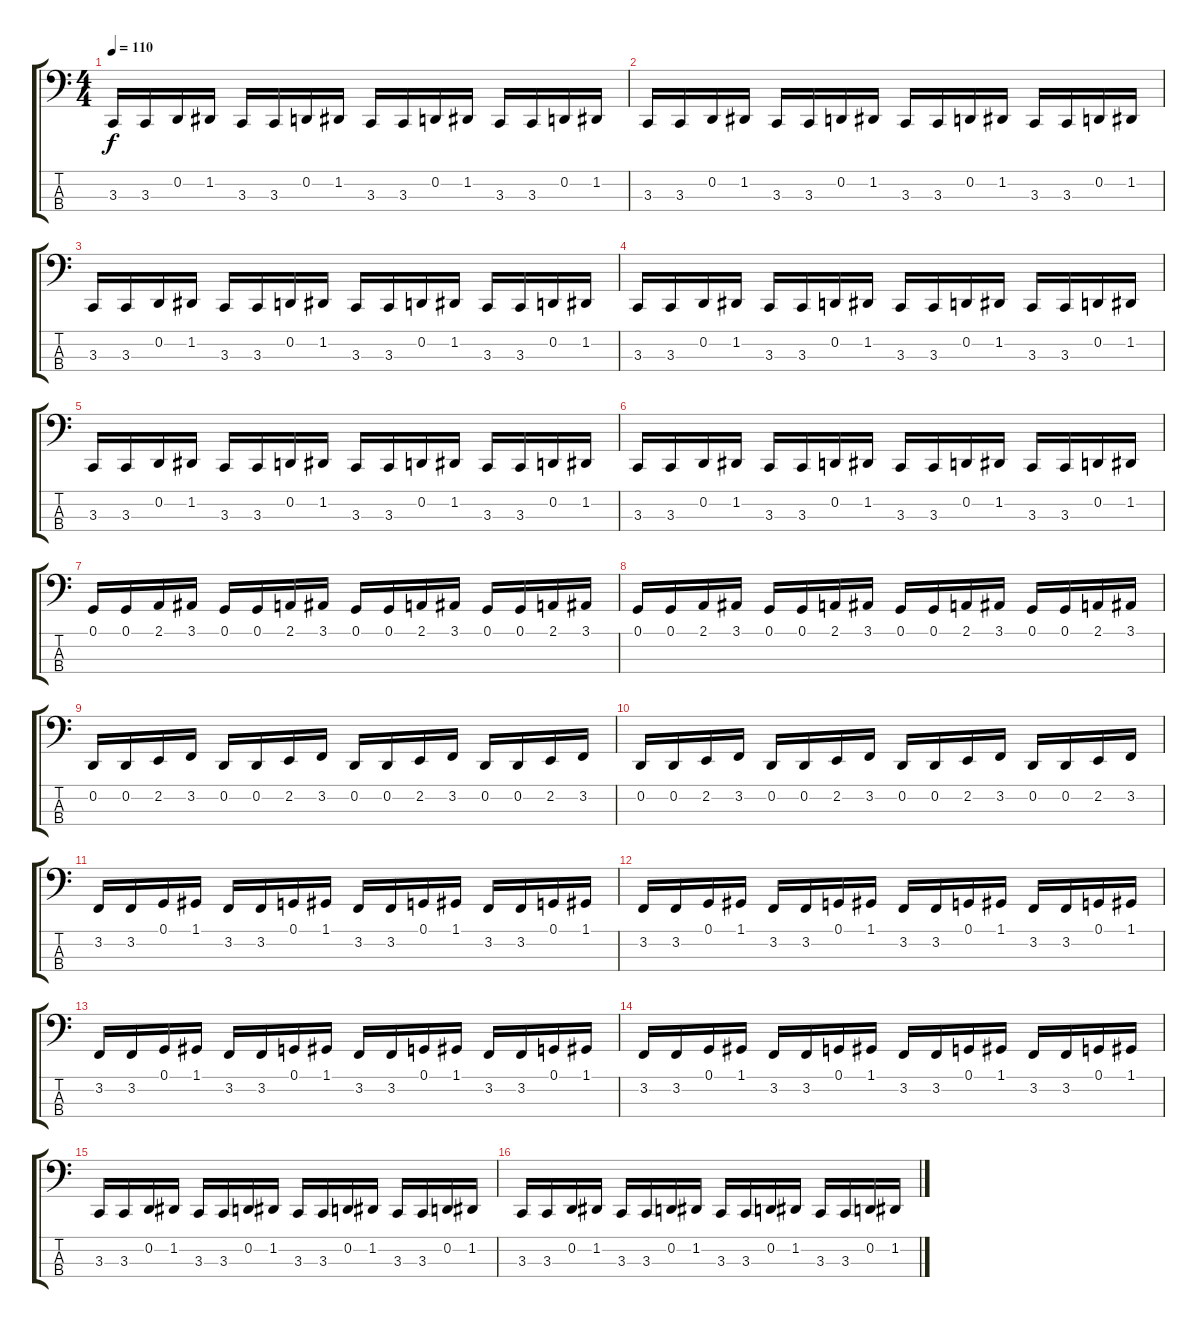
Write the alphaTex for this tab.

\track "" {instrument lead2sawtooth}
\staff {score tabs}
\tuning (G2 D2 A1 E1) {hide}
\ts (4 4)
\tempo 110
\clef f4
\ks c
3.3.16{dy f} 3.3.16 0.2.16 1.2.16 3.3.16 3.3.16 0.2.16 1.2.16 3.3.16 3.3.16 0.2.16 1.2.16 3.3.16 3.3.16 0.2.16 1.2.16 |
3.3.16 3.3.16 0.2.16 1.2.16 3.3.16 3.3.16 0.2.16 1.2.16 3.3.16 3.3.16 0.2.16 1.2.16 3.3.16 3.3.16 0.2.16 1.2.16 |
3.3.16 3.3.16 0.2.16 1.2.16 3.3.16 3.3.16 0.2.16 1.2.16 3.3.16 3.3.16 0.2.16 1.2.16 3.3.16 3.3.16 0.2.16 1.2.16 |
3.3.16 3.3.16 0.2.16 1.2.16 3.3.16 3.3.16 0.2.16 1.2.16 3.3.16 3.3.16 0.2.16 1.2.16 3.3.16 3.3.16 0.2.16 1.2.16 |
3.3.16 3.3.16 0.2.16 1.2.16 3.3.16 3.3.16 0.2.16 1.2.16 3.3.16 3.3.16 0.2.16 1.2.16 3.3.16 3.3.16 0.2.16 1.2.16 |
3.3.16 3.3.16 0.2.16 1.2.16 3.3.16 3.3.16 0.2.16 1.2.16 3.3.16 3.3.16 0.2.16 1.2.16 3.3.16 3.3.16 0.2.16 1.2.16 |
0.1.16 0.1.16 2.1.16 3.1.16 0.1.16 0.1.16 2.1.16 3.1.16 0.1.16 0.1.16 2.1.16 3.1.16 0.1.16 0.1.16 2.1.16 3.1.16 |
0.1.16 0.1.16 2.1.16 3.1.16 0.1.16 0.1.16 2.1.16 3.1.16 0.1.16 0.1.16 2.1.16 3.1.16 0.1.16 0.1.16 2.1.16 3.1.16 |
0.2.16 0.2.16 2.2.16 3.2.16 0.2.16 0.2.16 2.2.16 3.2.16 0.2.16 0.2.16 2.2.16 3.2.16 0.2.16 0.2.16 2.2.16 3.2.16 |
0.2.16 0.2.16 2.2.16 3.2.16 0.2.16 0.2.16 2.2.16 3.2.16 0.2.16 0.2.16 2.2.16 3.2.16 0.2.16 0.2.16 2.2.16 3.2.16 |
3.2.16 3.2.16 0.1.16 1.1.16 3.2.16 3.2.16 0.1.16 1.1.16 3.2.16 3.2.16 0.1.16 1.1.16 3.2.16 3.2.16 0.1.16 1.1.16 |
3.2.16 3.2.16 0.1.16 1.1.16 3.2.16 3.2.16 0.1.16 1.1.16 3.2.16 3.2.16 0.1.16 1.1.16 3.2.16 3.2.16 0.1.16 1.1.16 |
3.2.16 3.2.16 0.1.16 1.1.16 3.2.16 3.2.16 0.1.16 1.1.16 3.2.16 3.2.16 0.1.16 1.1.16 3.2.16 3.2.16 0.1.16 1.1.16 |
3.2.16 3.2.16 0.1.16 1.1.16 3.2.16 3.2.16 0.1.16 1.1.16 3.2.16 3.2.16 0.1.16 1.1.16 3.2.16 3.2.16 0.1.16 1.1.16 |
3.3.16 3.3.16 0.2.16 1.2.16 3.3.16 3.3.16 0.2.16 1.2.16 3.3.16 3.3.16 0.2.16 1.2.16 3.3.16 3.3.16 0.2.16 1.2.16 |
3.3.16 3.3.16 0.2.16 1.2.16 3.3.16 3.3.16 0.2.16 1.2.16 3.3.16 3.3.16 0.2.16 1.2.16 3.3.16 3.3.16 0.2.16 1.2.16
